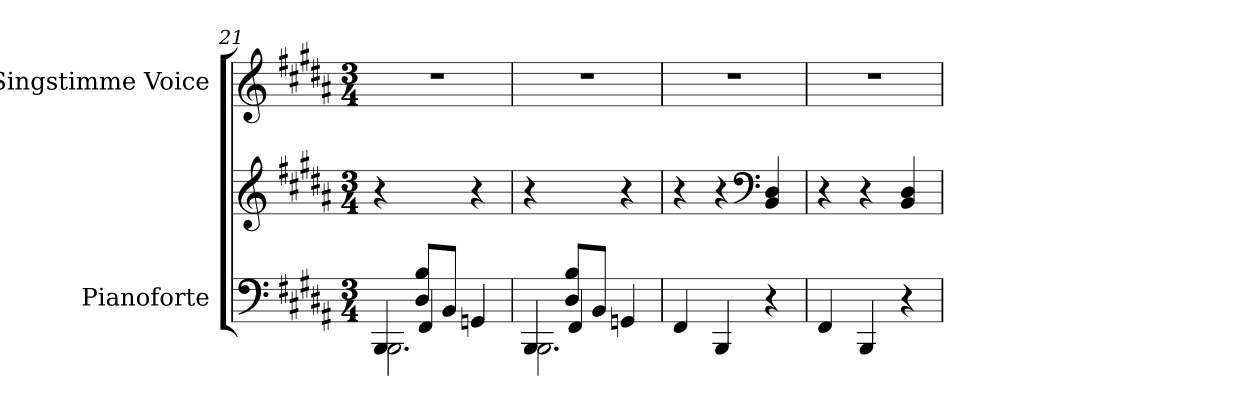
**kern	**kern	**kern
*part2	*part2	*part1
*staff3	*staff2	*staff1
*I"Pianoforte	*	*I"Singstimme Voice
*I'Pno	*	*
*clefF4	*clefG2	*clefG2
*k[f#c#g#d#a#]	*k[f#c#g#d#a#]	*k[f#c#g#d#a#]
*M3/4	*M3/4	*M3/4
=21	=21	=21
*^	*	*
*	*^	*	*
4ryy	4BBB/	2.BBB\	4r	2.r
8D#/ 8B/L	4FF#/	.	4ryy	.
8BB/J	.	.	.	.
4ryy	4GGn/	.	4r	.
=22	=22	=22	=22	=22
4ryy	4BBB/	2.BBB\	4r	2.r
8D#/ 8B/L	4FF#/	.	4ryy	.
8BB/J	.	.	.	.
4ryy	4GGn/	.	4r	.
*v	*v	*v	*	*
=23	=23	=23
4FF#/	4r	2.r
4BBB/	4r	.
*	*clefF4	*
4r	4BB/ 4D#/	.
=24	=24	=24
4FF#/	4r	2.r
4BBB/	4r	.
4r	4BB/ 4D#/	.
=	=	=
*-	*-	*-
